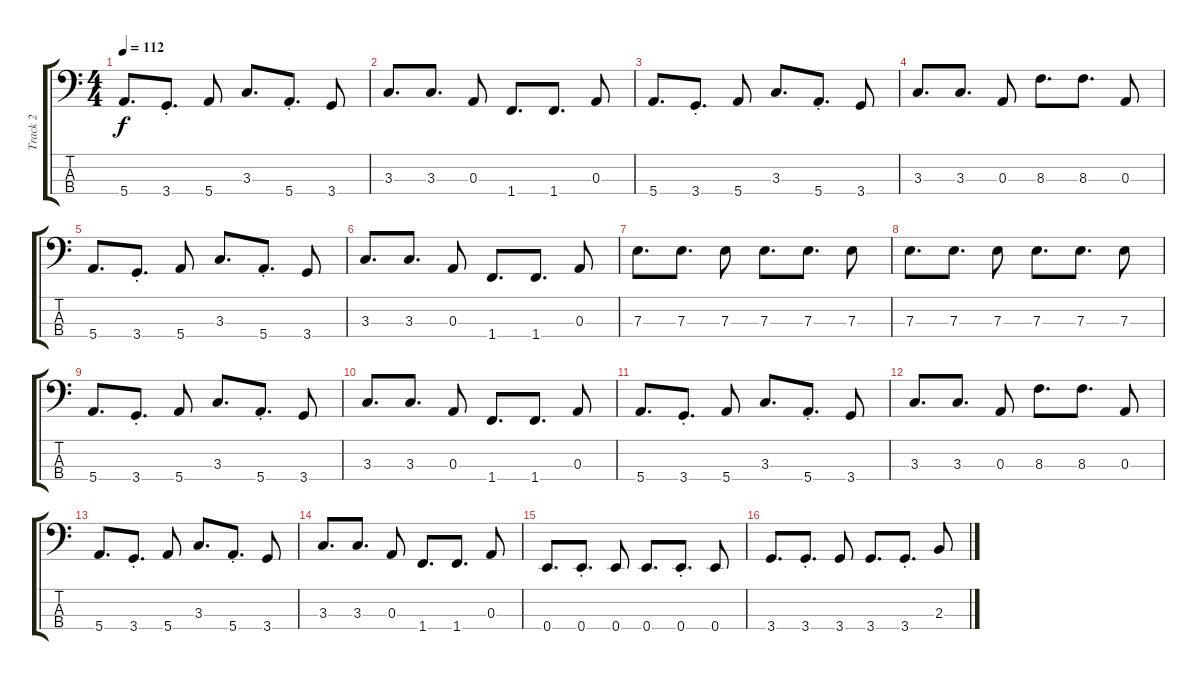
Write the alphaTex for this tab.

\track ("Track 2" "Track 2") {instrument electricbassfinger}
\staff {score tabs}
\tuning (G2 D2 A1 E1) {hide}
\ts (4 4)
\tempo 112
\clef f4
\ks c
5.4.8{d dy f} 3.4{st}.8{d} 5.4.8 3.3.8{d} 5.4{st}.8{d} 3.4.8 |
3.3.8{d} 3.3.8{d} 0.3.8 1.4.8{d} 1.4.8{d} 0.3.8 |
5.4.8{d} 3.4{st}.8{d} 5.4.8 3.3.8{d} 5.4{st}.8{d} 3.4.8 |
3.3.8{d} 3.3.8{d} 0.3.8 8.3.8{d} 8.3.8{d} 0.3.8 |
5.4.8{d} 3.4{st}.8{d} 5.4.8 3.3.8{d} 5.4{st}.8{d} 3.4.8 |
3.3.8{d} 3.3.8{d} 0.3.8 1.4.8{d} 1.4.8{d} 0.3.8 |
7.3.8{d} 7.3.8{d} 7.3.8 7.3.8{d} 7.3.8{d} 7.3.8 |
7.3.8{d} 7.3.8{d} 7.3.8 7.3.8{d} 7.3.8{d} 7.3.8 |
5.4.8{d} 3.4{st}.8{d} 5.4.8 3.3.8{d} 5.4{st}.8{d} 3.4.8 |
3.3.8{d} 3.3.8{d} 0.3.8 1.4.8{d} 1.4.8{d} 0.3.8 |
5.4.8{d} 3.4{st}.8{d} 5.4.8 3.3.8{d} 5.4{st}.8{d} 3.4.8 |
3.3.8{d} 3.3.8{d} 0.3.8 8.3.8{d} 8.3.8{d} 0.3.8 |
5.4.8{d} 3.4{st}.8{d} 5.4.8 3.3.8{d} 5.4{st}.8{d} 3.4.8 |
3.3.8{d} 3.3.8{d} 0.3.8 1.4.8{d} 1.4.8{d} 0.3.8 |
0.4.8{d} 0.4{st}.8{d} 0.4.8 0.4.8{d} 0.4{st}.8{d} 0.4.8 |
3.4.8{d} 3.4{st}.8{d} 3.4.8 3.4.8{d} 3.4{st}.8{d} 2.3.8
